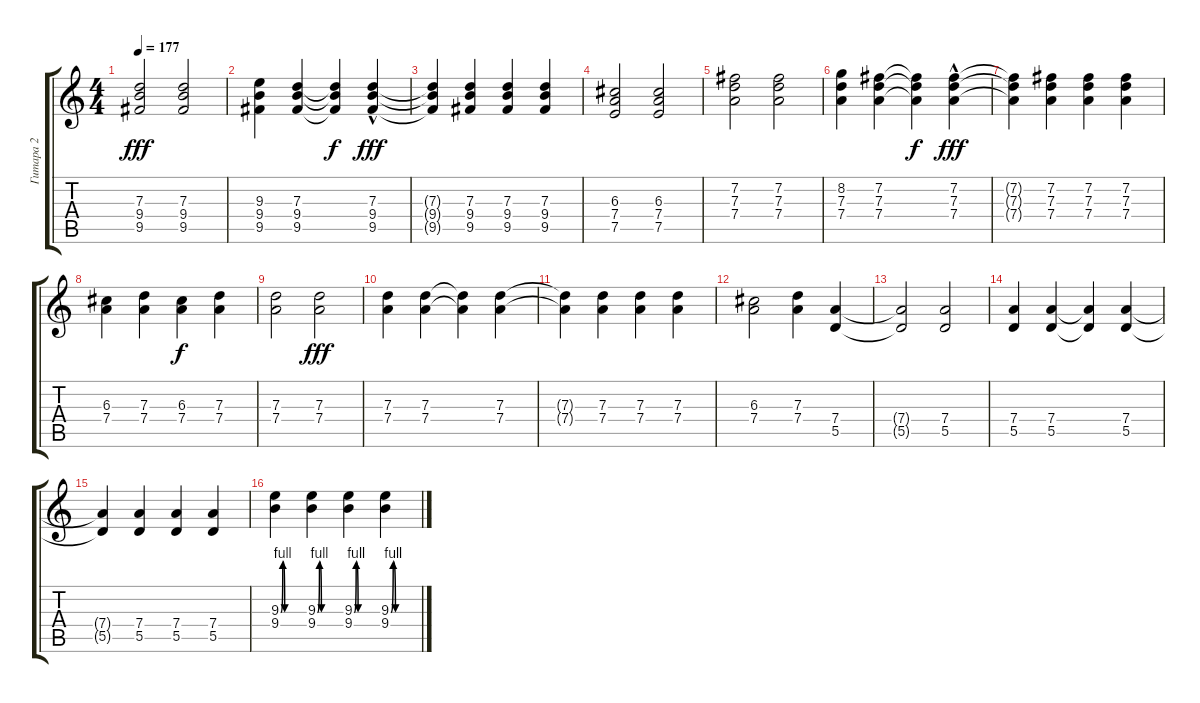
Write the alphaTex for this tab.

\track ("Гитара 2" "Гитара 2") {instrument distortionguitar}
\staff {score tabs}
\tuning (E4 B3 G3 D3 A2 E2) {hide}
\ts (4 4)
\tempo 177
\clef g2
\ks c
(7.3 9.4 9.5).2{dy fff} (7.3 9.4 9.5).2 |
(9.3 9.4 9.5).4 (7.3 9.4 9.5).4 (7.3{t} 9.4{t} 9.5{t}).4{dy f} (7.3{hac} 9.4{hac} 9.5).4{dy fff} |
(7.3{t} 9.4{t} 9.5{t}).4 (7.3 9.4 9.5).4 (7.3 9.4 9.5).4 (7.3 9.4 9.5).4 |
(6.3 7.4 7.5).2 (6.3 7.4 7.5).2 |
(7.2 7.3 7.4).2 (7.2 7.3 7.4).2 |
(8.2 7.3 7.4).4 (7.2 7.3 7.4).4 (7.2{t} 7.3{t} 7.4{t}).4{dy f} (7.2{hac} 7.3{hac} 7.4).4{dy fff} |
(7.2{t} 7.3{t} 7.4{t}).4 (7.2 7.3 7.4).4 (7.2 7.3 7.4).4 (7.2 7.3 7.4).4 |
(6.3 7.4).4 (7.3 7.4).4 (6.3 7.4).4{dy f} (7.3 7.4).4 |
(7.3 7.4).2 (7.3 7.4).2{dy fff} |
(7.3 7.4).4 (7.3 7.4).4 (7.3{t} 7.4{t}).4 (7.3 7.4).4 |
(7.3{t} 7.4{t}).4 (7.3 7.4).4 (7.3 7.4).4 (7.3 7.4).4 |
(6.3 7.4).2 (7.3 7.4).4 (7.4 5.5).4 |
(7.4{t} 5.5{t}).2 (7.4 5.5).2 |
(7.4 5.5).4 (7.4 5.5).4 (7.4{t} 5.5{t}).4 (7.4 5.5).4 |
(7.4{t} 5.5{t}).4 (7.4 5.5).4 (7.4 5.5).4 (7.4 5.5).4 |
(9.3{be (custom 0 0 5 4 10 0 15 0 60 0)} 9.4).4 (9.3{be (custom 0 0 5 4 10 0 15 0 60 0)} 9.4).4 (9.3{be (custom 0 0 5 4 10 0 15 0 60 0)} 9.4).4 (9.3{be (custom 0 0 5 4 10 0 15 0 60 0)} 9.4).4
